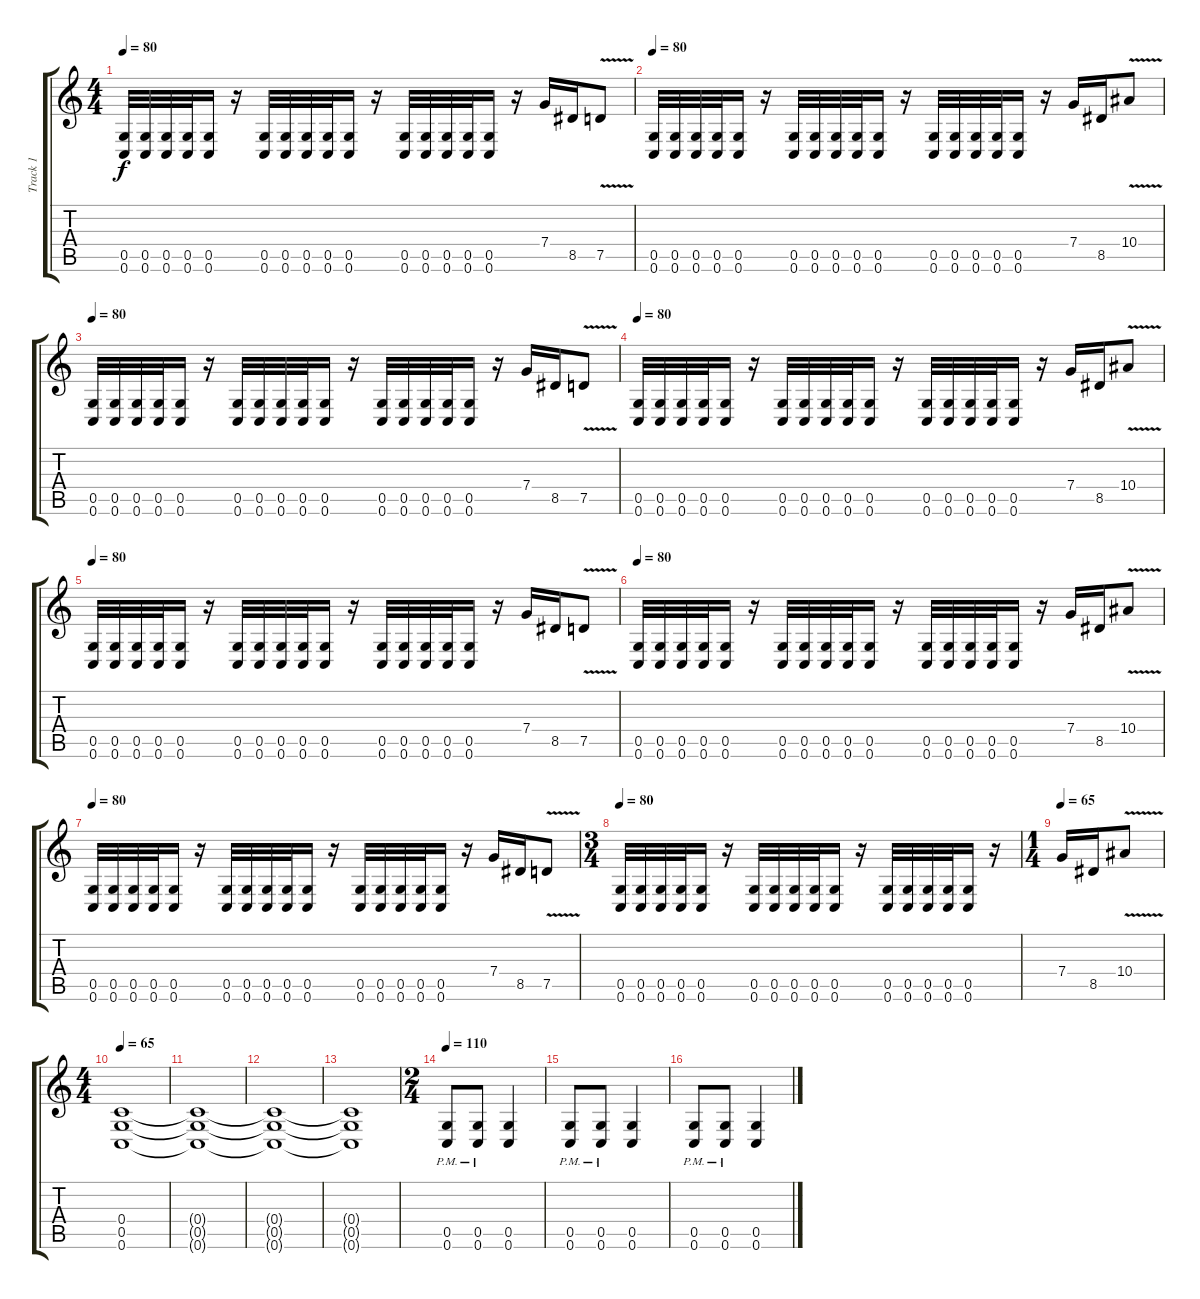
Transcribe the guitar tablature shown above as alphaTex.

\track ("Track 1" "Track 1") {instrument distortionguitar}
\staff {score tabs}
\tuning (D4 A3 F3 C3 G2 C2) {hide}
\ts (4 4)
\tempo 80
\clef g2
\ks c
(0.5 0.6).32{dy f} (0.5 0.6).32 (0.5 0.6).32 (0.5 0.6).32 (0.5 0.6).16 r.16 (0.5 0.6).32 (0.5 0.6).32 (0.5 0.6).32 (0.5 0.6).32 (0.5 0.6).16 r.16 (0.5 0.6).32 (0.5 0.6).32 (0.5 0.6).32 (0.5 0.6).32 (0.5 0.6).16 r.16 7.4.16 8.5.16 7.5{v}.8 |
\tempo 80
(0.5 0.6).32 (0.5 0.6).32 (0.5 0.6).32 (0.5 0.6).32 (0.5 0.6).16 r.16 (0.5 0.6).32 (0.5 0.6).32 (0.5 0.6).32 (0.5 0.6).32 (0.5 0.6).16 r.16 (0.5 0.6).32 (0.5 0.6).32 (0.5 0.6).32 (0.5 0.6).32 (0.5 0.6).16 r.16 7.4.16 8.5.16 10.4{v}.8 |
\tempo 80
(0.5 0.6).32 (0.5 0.6).32 (0.5 0.6).32 (0.5 0.6).32 (0.5 0.6).16 r.16 (0.5 0.6).32 (0.5 0.6).32 (0.5 0.6).32 (0.5 0.6).32 (0.5 0.6).16 r.16 (0.5 0.6).32 (0.5 0.6).32 (0.5 0.6).32 (0.5 0.6).32 (0.5 0.6).16 r.16 7.4.16 8.5.16 7.5{v}.8 |
\tempo 80
(0.5 0.6).32 (0.5 0.6).32 (0.5 0.6).32 (0.5 0.6).32 (0.5 0.6).16 r.16 (0.5 0.6).32 (0.5 0.6).32 (0.5 0.6).32 (0.5 0.6).32 (0.5 0.6).16 r.16 (0.5 0.6).32 (0.5 0.6).32 (0.5 0.6).32 (0.5 0.6).32 (0.5 0.6).16 r.16 7.4.16 8.5.16 10.4{v}.8 |
\tempo 80
(0.5 0.6).32 (0.5 0.6).32 (0.5 0.6).32 (0.5 0.6).32 (0.5 0.6).16 r.16 (0.5 0.6).32 (0.5 0.6).32 (0.5 0.6).32 (0.5 0.6).32 (0.5 0.6).16 r.16 (0.5 0.6).32 (0.5 0.6).32 (0.5 0.6).32 (0.5 0.6).32 (0.5 0.6).16 r.16 7.4.16 8.5.16 7.5{v}.8 |
\tempo 80
(0.5 0.6).32 (0.5 0.6).32 (0.5 0.6).32 (0.5 0.6).32 (0.5 0.6).16 r.16 (0.5 0.6).32 (0.5 0.6).32 (0.5 0.6).32 (0.5 0.6).32 (0.5 0.6).16 r.16 (0.5 0.6).32 (0.5 0.6).32 (0.5 0.6).32 (0.5 0.6).32 (0.5 0.6).16 r.16 7.4.16 8.5.16 10.4{v}.8 |
\tempo 80
(0.5 0.6).32 (0.5 0.6).32 (0.5 0.6).32 (0.5 0.6).32 (0.5 0.6).16 r.16 (0.5 0.6).32 (0.5 0.6).32 (0.5 0.6).32 (0.5 0.6).32 (0.5 0.6).16 r.16 (0.5 0.6).32 (0.5 0.6).32 (0.5 0.6).32 (0.5 0.6).32 (0.5 0.6).16 r.16 7.4.16 8.5.16 7.5{v}.8 |
\ts (3 4)
\tempo 80
(0.5 0.6).32 (0.5 0.6).32 (0.5 0.6).32 (0.5 0.6).32 (0.5 0.6).16 r.16 (0.5 0.6).32 (0.5 0.6).32 (0.5 0.6).32 (0.5 0.6).32 (0.5 0.6).16 r.16 (0.5 0.6).32 (0.5 0.6).32 (0.5 0.6).32 (0.5 0.6).32 (0.5 0.6).16 r.16 |
\ts (1 4)
\tempo 65
7.4.16 8.5.16 10.4{v}.8 |
\ts (4 4)
\tempo 65
(0.4 0.5 0.6).1 |
(0.4{t} 0.5{t} 0.6{t}).1 |
(0.4{t} 0.5{t} 0.6{t}).1 |
(0.4{t} 0.5{t} 0.6{t}).1 |
\ts (2 4)
\tempo 100
\tempo 110
(0.5{pm} 0.6{pm}).8 (0.5{pm} 0.6{pm}).8 (0.5 0.6).4 |
(0.5{pm} 0.6{pm}).8 (0.5{pm} 0.6{pm}).8 (0.5 0.6).4 |
(0.5{pm} 0.6{pm}).8 (0.5{pm} 0.6{pm}).8 (0.5 0.6).4
